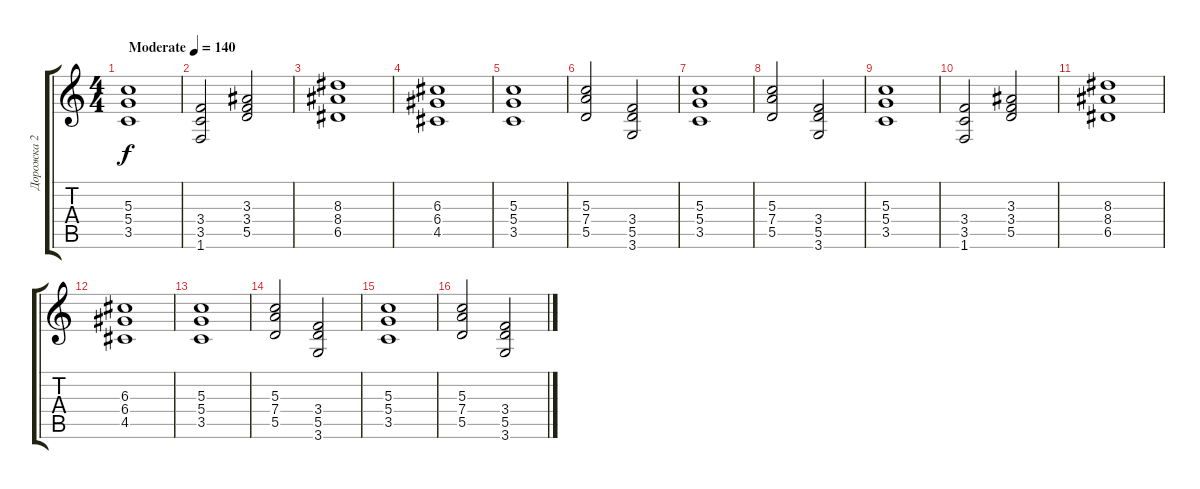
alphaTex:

\track ("Дорожка 2" "Дорожка 2") {instrument overdrivenguitar}
\staff {score tabs}
\tuning (E4 B3 G3 D3 A2 E2) {hide}
\ts (4 4)
\tempo (140 "Moderate")
\clef g2
\ks c
(5.3 5.4 3.5).1{dy f instrument overdrivenguitar} |
(3.4 3.5 1.6).2 (3.3 3.4 5.5).2 |
(8.3 8.4 6.5).1 |
(6.3 6.4 4.5).1 |
(5.3 5.4 3.5).1 |
(5.3 7.4 5.5).2 (3.4 5.5 3.6).2 |
(5.3 5.4 3.5).1 |
(5.3 7.4 5.5).2 (3.4 5.5 3.6).2 |
(5.3 5.4 3.5).1 |
(3.4 3.5 1.6).2 (3.3 3.4 5.5).2 |
(8.3 8.4 6.5).1 |
(6.3 6.4 4.5).1 |
(5.3 5.4 3.5).1 |
(5.3 7.4 5.5).2 (3.4 5.5 3.6).2 |
(5.3 5.4 3.5).1 |
(5.3 7.4 5.5).2 (3.4 5.5 3.6).2
